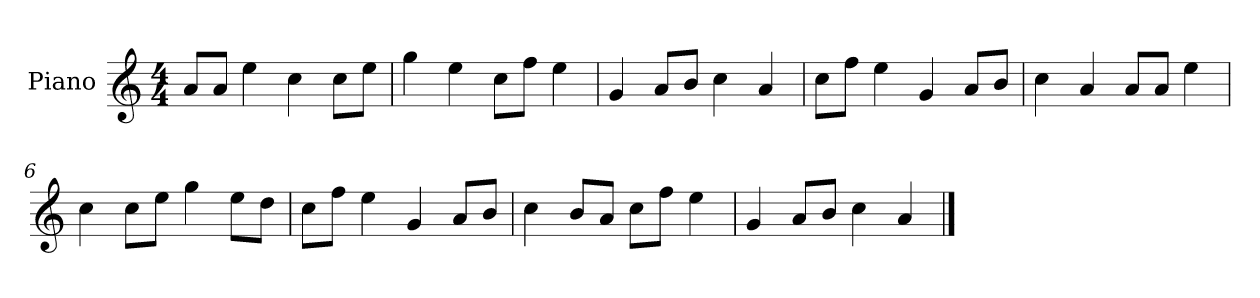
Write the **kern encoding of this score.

**kern
*part1
*staff1
*I"Piano
*I'P-no
*clefG2
*k[]
*M4/4
*MM90
=1
8a/L
8a/J
4ee\
4cc\
8cc\L
8ee\J
=2
4gg\
4ee\
8cc\L
8ff\J
4ee\
=3
4g/
8a/L
8b/J
4cc\
4a/
=4
8cc\L
8ff\J
4ee\
4g/
8a/L
8b/J
=5
4cc\
4a/
8a/L
8a/J
4ee\
=6
4cc\
8cc\L
8ee\J
4gg\
8ee\L
8dd\J
!!LO:LB:g=z
=7
8cc\L
8ff\J
4ee\
4g/
8a/L
8b/J
=8
4cc\
8b/L
8a/J
8cc\L
8ff\J
4ee\
=9
4g/
8a/L
8b/J
4cc\
4a/
==
*-
